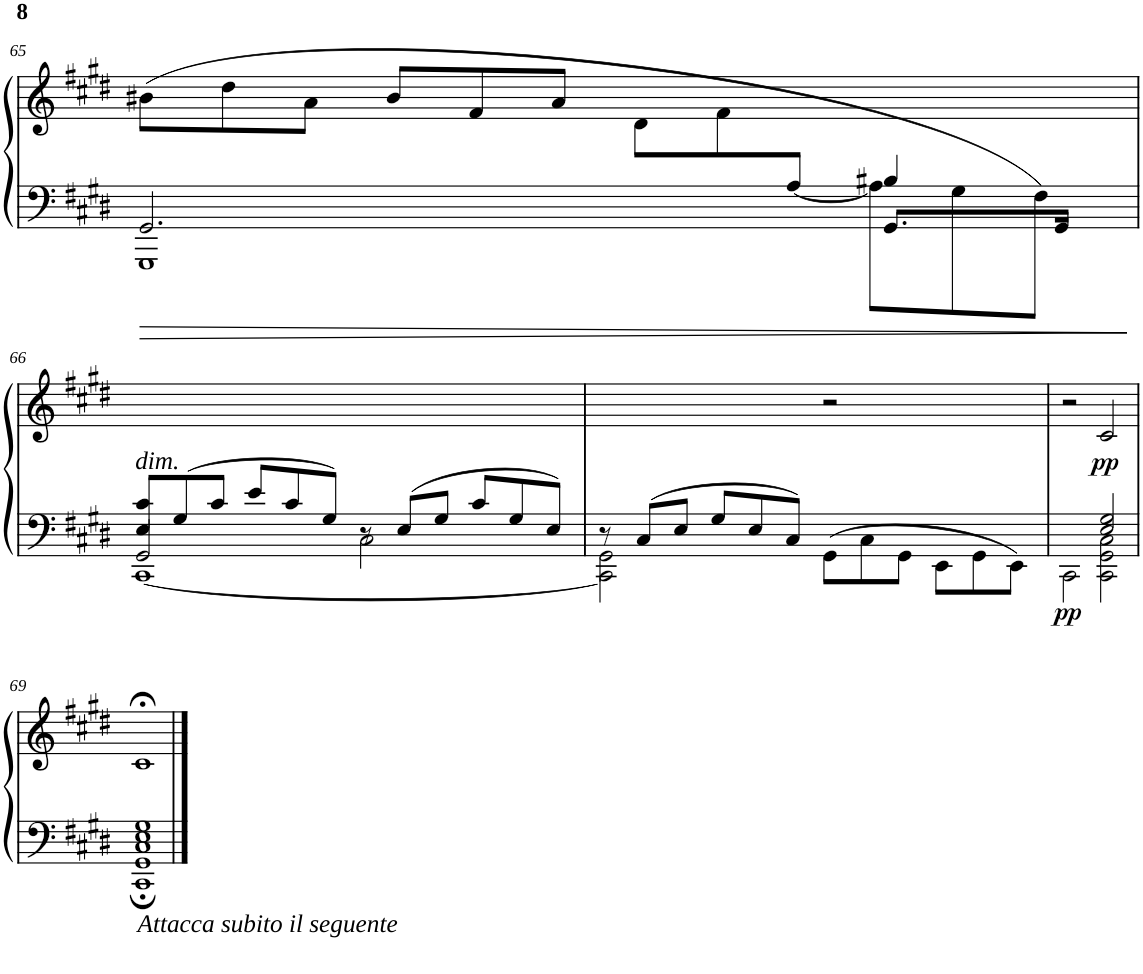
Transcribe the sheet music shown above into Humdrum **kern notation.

**kern	**kern	**dynam
*part1	*part1	*part1
*staff2	*staff1	*staff1/2
*I"Piano	*	*
*I'Pno	*	*
!!LO:PB:g=z
*clefF4	*clefG2	*
*k[f#c#g#d#]	*k[f#c#g#d#]	*
*M4/4	*M4/4	*
*met(c|)	*met(c|)	*
=65	=65	=65
*^	*	*
*	*^	*	*
*	*	*^	*	*
*	*	*	*	*Xtuplet	*
3%2ryy	2.ryy	2.GG#/	1GGG#	(12b#X\L	.
.	.	.	.	12dd#\	.
.	.	.	.	12a\J	.
.	.	.	.	12b#/L	.
.	.	.	.	12f#/	.
.	.	.	.	12a/J	.
.	.	.	.	12d#\L	.
.	.	.	.	12f#\	.
[<12A/J	.	.	.	3ryy	.
*Xtuplet	*	*	*	*	*
12A\L]	4B#X/	8.GG#/L	.	.	.
12G#\	.	.	.	.	.
12F#\J)	.	.	.	.	.
.	.	16GG#/Jk	.	.	.
*	*	*v	*v	*	*
!!LO:LB:g=z
=66	=66	=66	=66	=66
!	!	!	!LO:TX:b:i:t=dim.	!
12E/ 12c#/L	2GG#/	[1CC#	2ryy	.
12G#/	.	.	.	.
12c#/J	.	.	.	.
12e/L	.	.	.	.
12c#/	.	.	.	.
12G#/J	.	.	.	.
12ryy	2C#\	.	12r	.
12E/L	.	.	12%5ryy	.
12G#/J	.	.	.	.
12c#/L	.	.	.	.
12G#/	.	.	.	.
12E/J	.	.	.	.
=67	=67	=67	=67	=67
12ryy	2GG#\	2CC#\]	12r	.
12C#/L	.	.	12%5ryy	.
12E/J	.	.	.	.
12G#/L	.	.	.	.
12E/	.	.	.	.
12C#/J	.	.	.	.
2ryy	12GG#\L	2ryy	2r	.
.	12C#\	.	.	.
.	12GG#\J	.	.	.
.	12EE\L	.	.	.
.	12GG#\	.	.	.
.	12EE\J	.	.	.
*	*v	*v	*	*
=68	=68	=68	=68
!	!	!	!LO:DY:b=2
2ryy	2CC#\	2r	pp
!	!	!	!LO:DY:b
2E/ 2G#/	2CC#\ 2GG#\ 2C#\	2c#/	pp
!!LO:LB:g=z
=69	=69	=69	=69
!LO:TX:b:i:t=Attacca subito il seguente	!	!	!
1E 1G#	1CC#; 1GG#; 1C#;	1c#;<	.
*v	*v	*	*
==	==	==
*-	*-	*-
